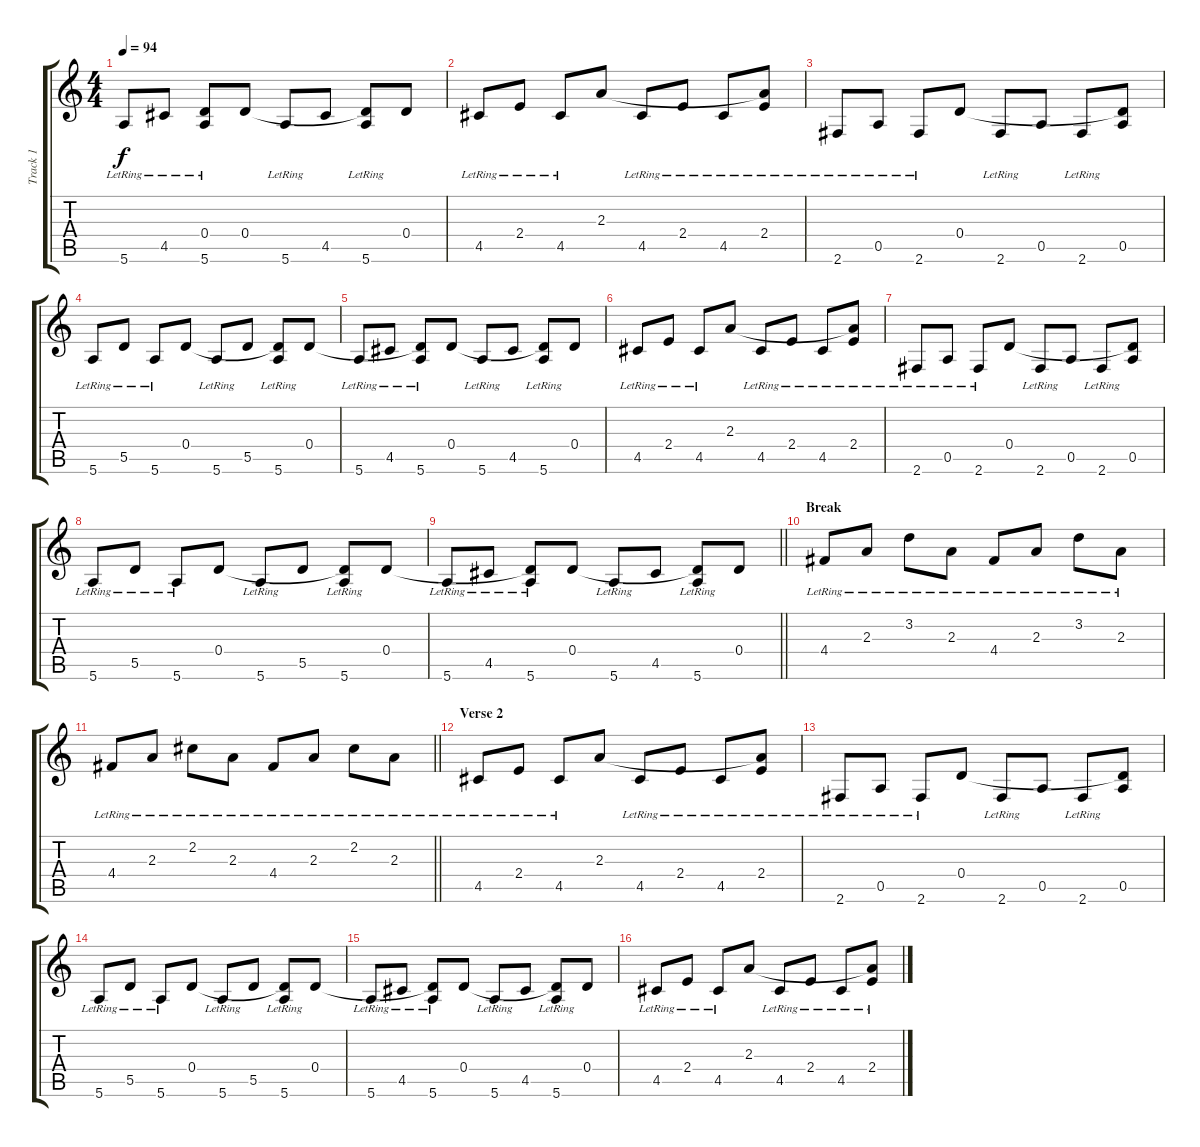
\track ("Track 1" "Track 1") {instrument electricguitarjazz}
\staff {score tabs}
\tuning (E4 B3 G3 D3 A2 E2) {hide}
\ts (4 4)
\tempo 94
\clef g2
\ks c
5.6{lr}.8{dy f} 4.5{lr}.8 (0.4{t} 5.6{lr}).8 0.4.8 5.6{lr}.8 4.5.8 (0.4{t} 5.6{lr}).8 0.4.8 |
4.5{lr}.8 2.4{lr}.8 4.5{lr}.8 2.3.8 4.5{lr}.8 2.4{lr}.8 4.5{lr}.8 (2.3{t} 2.4{lr}).8 |
2.6{lr}.8 0.5{lr}.8 2.6{lr}.8 0.4.8 2.6{lr}.8 0.5.8 2.6{lr}.8 (0.4{t} 0.5).8 |
5.6{lr}.8 5.5{lr}.8 5.6{lr}.8 0.4.8 5.6{lr}.8 5.5.8 (0.4{t} 5.6{lr}).8 0.4.8 |
5.6{lr}.8 4.5{lr}.8 (0.4{t} 5.6{lr}).8 0.4.8 5.6{lr}.8 4.5.8 (0.4{t} 5.6{lr}).8 0.4.8 |
4.5{lr}.8 2.4{lr}.8 4.5{lr}.8 2.3.8 4.5{lr}.8 2.4{lr}.8 4.5{lr}.8 (2.3{t} 2.4{lr}).8 |
2.6{lr}.8 0.5{lr}.8 2.6{lr}.8 0.4.8 2.6{lr}.8 0.5.8 2.6{lr}.8 (0.4{t} 0.5).8 |
5.6{lr}.8 5.5{lr}.8 5.6{lr}.8 0.4.8 5.6{lr}.8 5.5.8 (0.4{t} 5.6{lr}).8 0.4.8 |
\barLineRight lightlight
5.6{lr}.8 4.5{lr}.8 (0.4{t} 5.6{lr}).8 0.4.8 5.6{lr}.8 4.5.8 (0.4{t} 5.6{lr}).8 0.4.8 |
\section ("" "Break")
4.4{lr}.8 2.3{lr}.8 3.2{lr}.8 2.3{lr}.8 4.4{lr}.8 2.3{lr}.8 3.2{lr}.8 2.3{lr}.8 |
\barLineRight lightlight
4.4{lr}.8 2.3{lr}.8 2.2{lr}.8 2.3{lr}.8 4.4{lr}.8 2.3{lr}.8 2.2{lr}.8 2.3{lr}.8 |
\section ("" "Verse 2")
4.5{lr}.8 2.4{lr}.8 4.5{lr}.8 2.3.8 4.5{lr}.8 2.4{lr}.8 4.5{lr}.8 (2.3{t} 2.4{lr}).8 |
2.6{lr}.8 0.5{lr}.8 2.6{lr}.8 0.4.8 2.6{lr}.8 0.5.8 2.6{lr}.8 (0.4{t} 0.5).8 |
5.6{lr}.8 5.5{lr}.8 5.6{lr}.8 0.4.8 5.6{lr}.8 5.5.8 (0.4{t} 5.6{lr}).8 0.4.8 |
5.6{lr}.8 4.5{lr}.8 (0.4{t} 5.6{lr}).8 0.4.8 5.6{lr}.8 4.5.8 (0.4{t} 5.6{lr}).8 0.4.8 |
4.5{lr}.8 2.4{lr}.8 4.5{lr}.8 2.3.8 4.5{lr}.8 2.4{lr}.8 4.5{lr}.8 (2.3{t} 2.4{lr}).8
